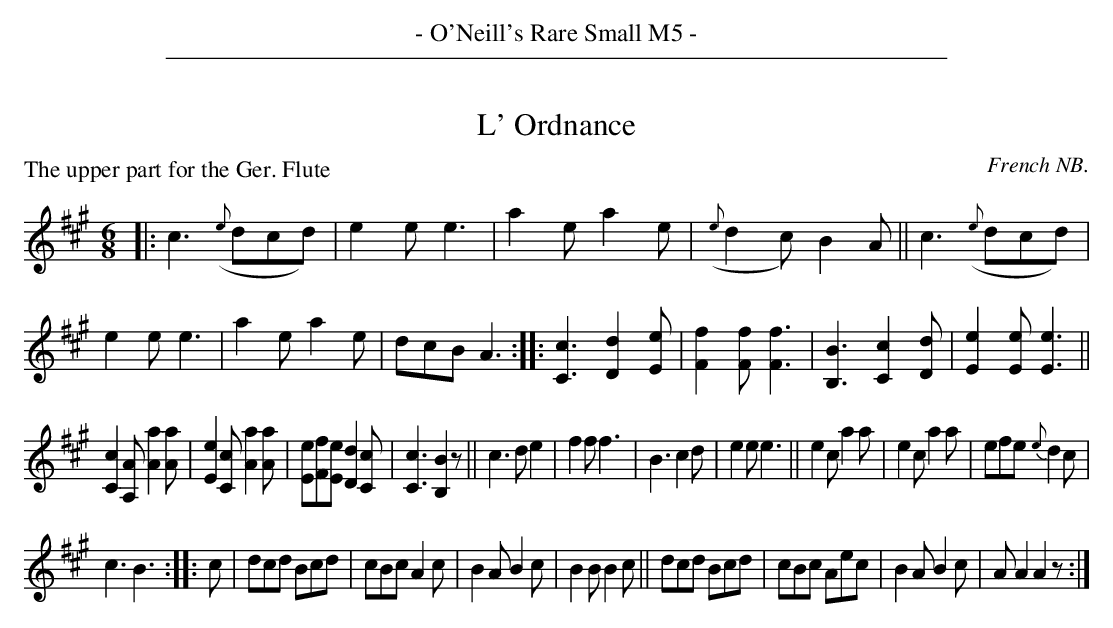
X:1
T: L' Ordnance
O: French NB.
P: The upper part for the Ger. Flute
M: 6/8
L: 1/8
K: A
|:\
c3 ({e}dcd) | e2e e3 | a2e a2e | ({e}d2c) B2A ||\
c3 ({e}dcd) | e2e e3 | a2e a2e | dcB A3 ::\
[c3C3] [d2D2][eE] | [f2F2][fF] [f3F3] | [B3B,3] [c2C2][dD] | [e2E2][eE] [e3E3] ||
[c2C2][AA,] [a2A2][aA] | [e2E2][cC] [a2A2][aA] | [eE][fF][eE] [d2D2][cC] | [c3C3] [B2B,2]z ||\
c3 de2 | f2f f3 | B3 c2d | e2e e3 ||\
e2c a2a | e2c a2a | efe {e}d2c |
c3 B3 ::\
c | dcd Bcd | cBc A2c | B2A B2c | B2B B2c ||\
dcd Bcd | cBc Aec | B2A B2c | AA2 A2z :|
